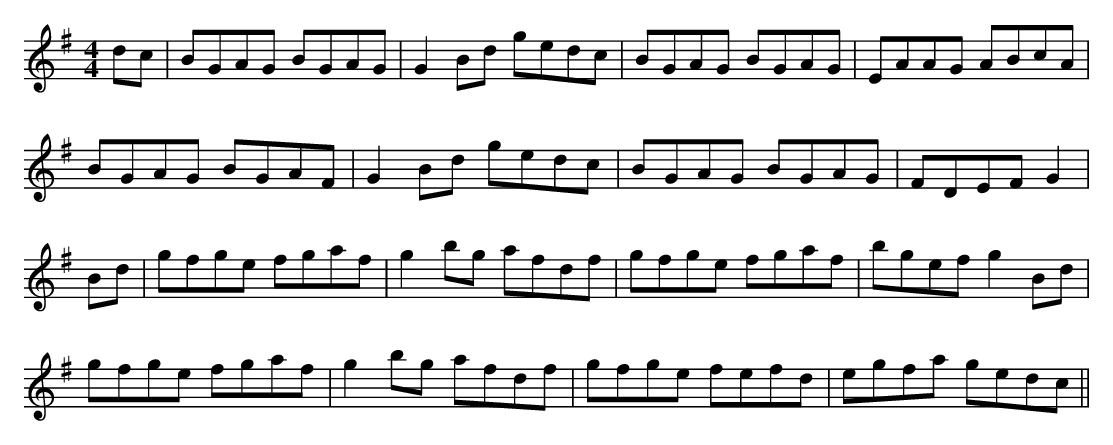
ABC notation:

X:1
M:4/4
K:G
dc|BGAG BGAG|G2 Bd gedc|BGAG BGAG|EAAG ABcA|
BGAG BGAF|G2 Bd gedc|BGAG BGAG|FDEF G2|
Bd|gfge fgaf|g2 bg afdf|gfge fgaf|bgef g2 Bd|
gfge fgaf|g2 bg afdf|gfge fefd|egfa gedc||
